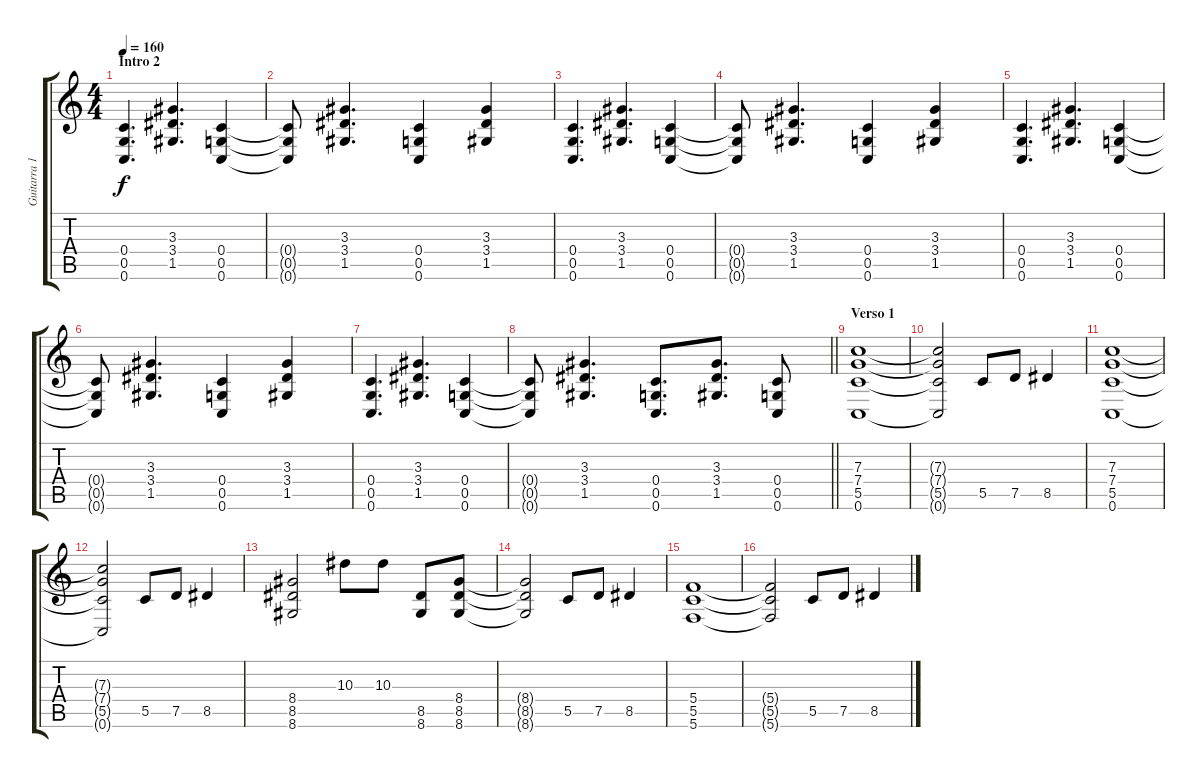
\track ("Guitarra 1" "Guitarra 1") {instrument overdrivenguitar}
\staff {score tabs}
\tuning (D4 A3 F3 C3 G2 C2) {hide}
\ts (4 4)
\section ("" "Intro 2")
\tempo 160
\clef g2
\ks c
(0.4 0.5 0.6).4{d dy f} (3.3 3.4 1.5).4{d} (0.4 0.5 0.6).4 |
(0.4{t} 0.5{t} 0.6{t}).8 (3.3 3.4 1.5).4{d} (0.4 0.5 0.6).4 (3.3 3.4 1.5).4 |
(0.4 0.5 0.6).4{d} (3.3 3.4 1.5).4{d} (0.4 0.5 0.6).4 |
(0.4{t} 0.5{t} 0.6{t}).8 (3.3 3.4 1.5).4{d} (0.4 0.5 0.6).4 (3.3 3.4 1.5).4 |
(0.4 0.5 0.6).4{d} (3.3 3.4 1.5).4{d} (0.4 0.5 0.6).4 |
(0.4{t} 0.5{t} 0.6{t}).8 (3.3 3.4 1.5).4{d} (0.4 0.5 0.6).4 (3.3 3.4 1.5).4 |
(0.4 0.5 0.6).4{d} (3.3 3.4 1.5).4{d} (0.4 0.5 0.6).4 |
\barLineRight lightlight
(0.4{t} 0.5{t} 0.6{t}).8 (3.3 3.4 1.5).4{d} (0.4 0.5 0.6).8{d} (3.3 3.4 1.5).8{d} (0.4 0.5 0.6).8 |
\section ("" "Verso 1")
(7.3 7.4 5.5 0.6).1 |
(7.3{t} 7.4{t} 5.5{t} 0.6{t}).2 5.5.8 7.5.8 8.5.4 |
(7.3 7.4 5.5 0.6).1 |
(7.3{t} 7.4{t} 5.5{t} 0.6{t}).2 5.5.8 7.5.8 8.5.4 |
(8.4 8.5 8.6).2 10.3.8 10.3.8 (8.5 8.6).8 (8.4 8.5 8.6).8 |
(8.4{t} 8.5{t} 8.6{t}).2 5.5.8 7.5.8 8.5.4 |
(5.4 5.5 5.6).1 |
(5.4{t} 5.5{t} 5.6{t}).2 5.5.8 7.5.8 8.5.4
